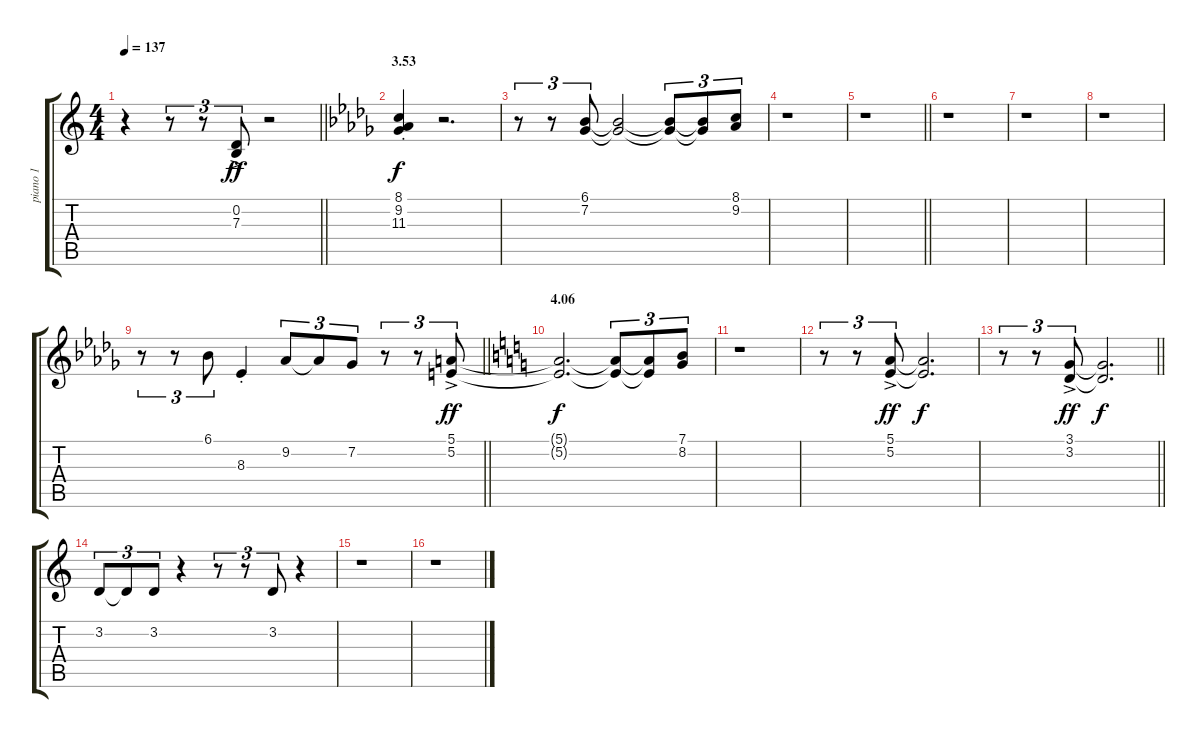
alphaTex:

\track ("piano 1" "piano 1") {instrument acousticgrandpiano}
\staff {score tabs}
\tuning (E4 B3 G3 D3 A2 E2) {hide}
\ts (4 4)
\tempo 137
\clef g2
\barLineRight lightlight
\ks c
r.4{dy ff} r.8{tu (3 2)} r.8{tu (3 2)} (0.2{ac} 7.3{ac}).8{tu (3 2)} r.2 |
\section ("" "3.53")
\ks db
(8.1{st} 9.2{st} 11.3{st}).4{dy f} r.2{d} |
r.8{tu (3 2)} r.8{tu (3 2)} (6.1 7.2).8{tu (3 2)} (6.1{t} 7.2{t}).2 (6.1{t} 7.2{t}).8{tu (3 2)} (6.1{t} 7.2{t}).8{tu (3 2)} (8.1 9.2).8{tu (3 2)} |
r.1 |
\barLineRight lightlight
r.1 |
r.1 |
r.1 |
r.1 |
\barLineRight lightlight
r.8{tu (3 2)} r.8{tu (3 2)} 6.1.8{tu (3 2)} 8.3{st}.4 9.2.8{tu (3 2)} 9.2{t}.8{tu (3 2)} 7.2.8{tu (3 2)} r.8{tu (3 2)} r.8{tu (3 2)} (5.1{ac} 5.2{ac}).8{tu (3 2) dy ff} |
\section ("" "4.06")
\ks c
(5.1{t} 5.2{t}).2{d dy f} (5.1{t} 5.2{t}).8{tu (3 2)} (5.1{t} 5.2{t}).8{tu (3 2)} (7.1 8.2).8{tu (3 2)} |
r.1 |
r.8{tu (3 2)} r.8{tu (3 2)} (5.1{ac} 5.2{ac}).8{tu (3 2) dy ff} (5.1{t} 5.2{t}).2{d dy f} |
\barLineRight lightlight
r.8{tu (3 2)} r.8{tu (3 2)} (3.1{ac} 3.2{ac}).8{tu (3 2) dy ff} (3.1{t} 3.2{t}).2{d dy f} |
3.2.8{tu (3 2)} 3.2{t}.8{tu (3 2)} 3.2.8{tu (3 2)} r.4 r.8{tu (3 2)} r.8{tu (3 2)} 3.2.8{tu (3 2)} r.4 |
r.1 |
r.1
